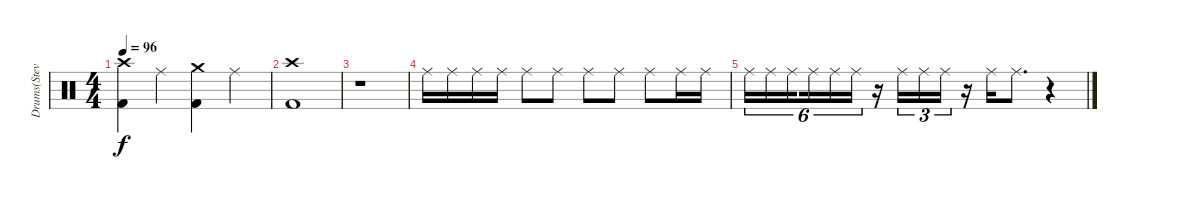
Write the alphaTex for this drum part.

\track ("Drums(Steven)" "Drums(Stev") {instrument percussion}
\staff {score}
\articulation defaults
\ts (4 4)
\tempo 96
\clef neutral
\ks c
("Crash high (hit)" "Kick (hit) 2").4{dy f} "Ride (middle)".4 ("Crash medium (hit)" "Kick (hit) 2").4 "Ride (middle)".4 |
("Crash high (hit)" "Kick (hit) 2").1 |
r.1 |
"Ride (middle)".16 "Ride (middle)".16 "Ride (middle)".16 "Ride (middle)".16 "Ride (middle)".8 "Ride (middle)".8 "Ride (middle)".8 "Ride (middle)".8 "Ride (middle)".8 "Ride (middle)".16 "Ride (middle)".16 |
"Ride (middle)".16{tu (6 4)} "Ride (middle)".16{tu (6 4)} "Ride (middle)".16{tu (6 4) beam splitsecondary} "Ride (middle)".16{tu (6 4)} "Ride (middle)".16{tu (6 4)} "Ride (middle)".16{tu (6 4)} r.16 "Ride (middle)".16{tu (3 2)} "Ride (middle)".16{tu (3 2)} "Ride (middle)".16{tu (3 2)} r.16 "Ride (middle)".16 "Ride (middle)".8{d} r.4
